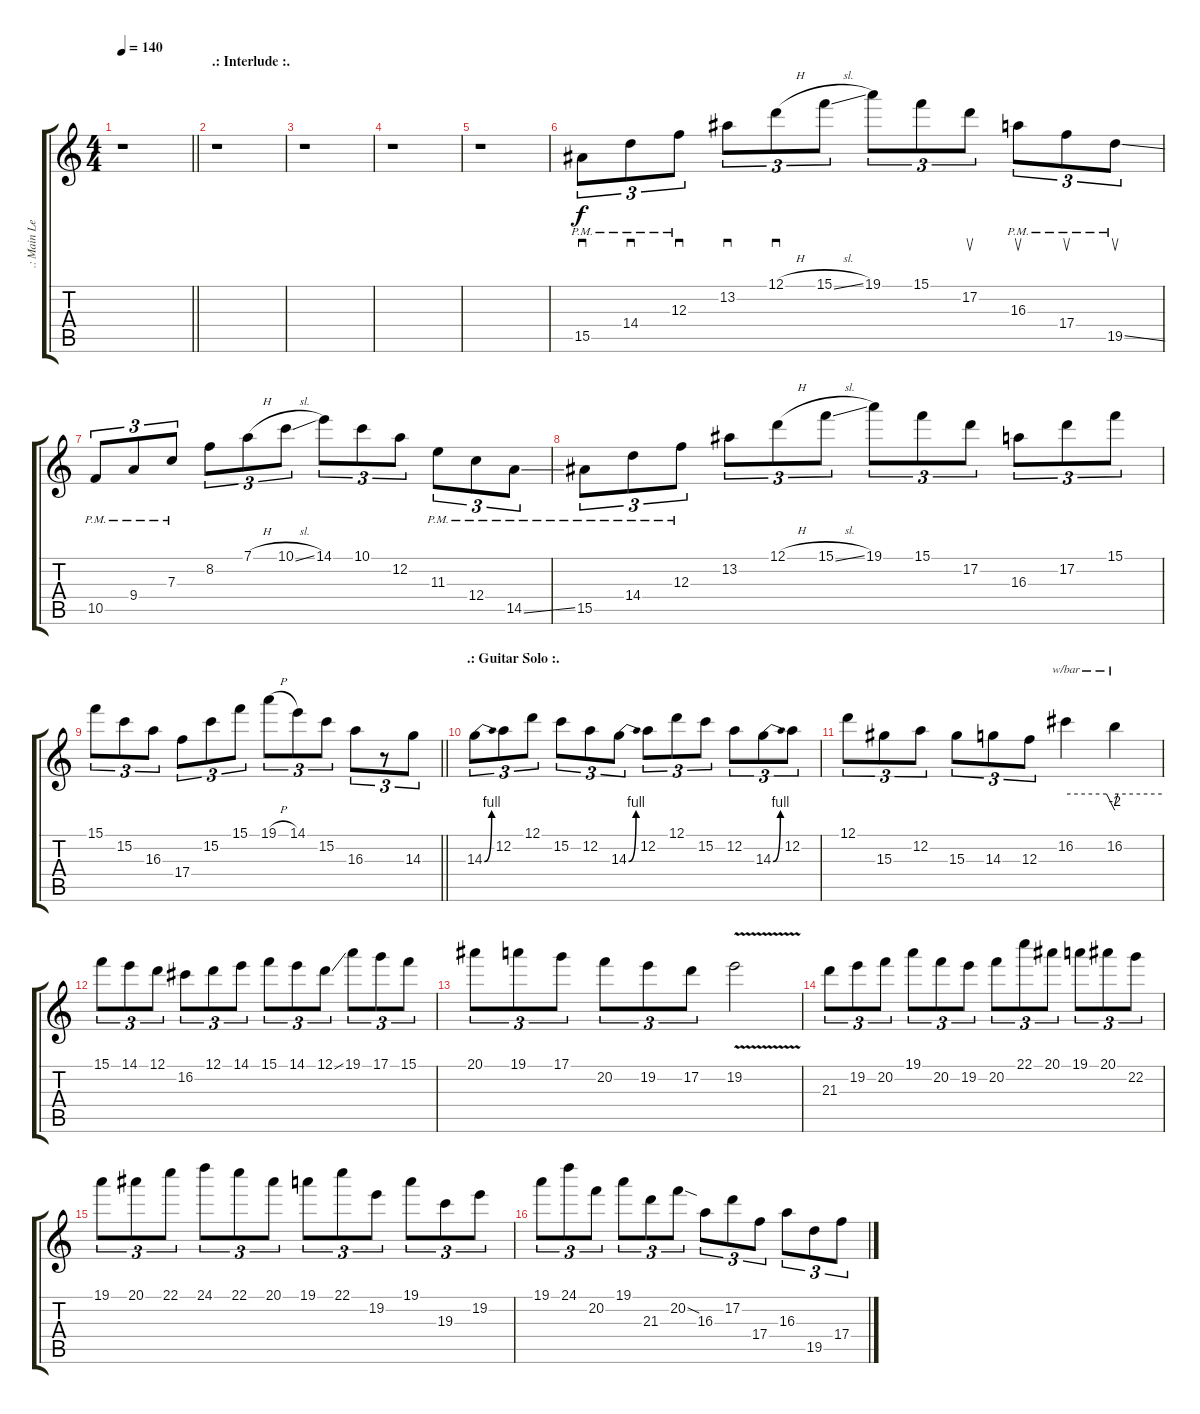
\track (".: Main Lead Guitar :." ".: Main Le") {instrument distortionguitar}
\staff {score tabs}
\tuning (D4 A3 F3 C3 G2 D2) {hide}
\ts (4 4)
\tempo 140
\clef g2
\barLineRight lightlight
\ks c
r.1{dy f} |
\section ("" ".: Interlude :.")
r.1 |
r.1 |
r.1 |
r.1 |
15.5{pm}.8{sd tu (3 2) volume 16 balance 2} 14.4{pm}.8{sd tu (3 2)} 12.3{pm}.8{sd tu (3 2)} 13.2.8{sd tu (3 2)} 12.1{h}.8{sd tu (3 2)} 15.1{sl}.8{tu (3 2)} 19.1.8{tu (3 2)} 15.1.8{tu (3 2)} 17.2.8{su tu (3 2)} 16.3{pm}.8{su tu (3 2)} 17.4{pm}.8{su tu (3 2)} 19.5{ss pm}.8{su tu (3 2)} |
10.5{pm}.8{tu (3 2)} 9.4{pm}.8{tu (3 2)} 7.3{pm}.8{tu (3 2)} 8.2.8{tu (3 2)} 7.1{h}.8{tu (3 2)} 10.1{sl}.8{tu (3 2)} 14.1.8{tu (3 2)} 10.1.8{tu (3 2)} 12.2.8{tu (3 2)} 11.3{pm}.8{tu (3 2)} 12.4{pm}.8{tu (3 2)} 14.5{ss pm}.8{tu (3 2)} |
15.5{pm}.8{tu (3 2)} 14.4{pm}.8{tu (3 2)} 12.3{pm}.8{tu (3 2)} 13.2.8{tu (3 2)} 12.1{h}.8{tu (3 2)} 15.1{sl}.8{tu (3 2)} 19.1.8{tu (3 2)} 15.1.8{tu (3 2)} 17.2.8{tu (3 2)} 16.3.8{tu (3 2)} 17.2.8{tu (3 2)} 15.1.8{tu (3 2)} |
\barLineRight lightlight
15.1.8{tu (3 2)} 15.2.8{tu (3 2)} 16.3.8{tu (3 2)} 17.4.8{tu (3 2)} 15.2.8{tu (3 2)} 15.1.8{tu (3 2)} 19.1{h}.8{tu (3 2)} 14.1.8{tu (3 2)} 15.2.8{tu (3 2)} 16.3.8{tu (3 2)} r.8{tu (3 2)} 14.3.8{tu (3 2) balance 5} |
\section ("" ".: Guitar Solo :.")
14.3{be (bend 0 0 60 4)}.8{tu (3 2)} 12.2.8{tu (3 2)} 12.1.8{tu (3 2)} 15.2.8{tu (3 2)} 12.2.8{tu (3 2)} 14.3{be (bend 0 0 60 4)}.8{tu (3 2)} 12.2.8{tu (3 2)} 12.1.8{tu (3 2)} 15.2.8{tu (3 2)} 12.2.8{tu (3 2)} 14.3{be (bend 0 0 60 4)}.8{tu (3 2)} 12.2.8{tu (3 2)} |
12.1.8{tu (3 2)} 15.3.8{tu (3 2)} 12.2.8{tu (3 2)} 15.3.8{tu (3 2)} 14.3.8{tu (3 2)} 12.3.8{tu (3 2)} 16.2.4{tbe (custom default 0 0 50 0 60 -8)} 16.2.4{tbe (custom default 0 -4 4 0 60 0)} |
15.1.8{tu (3 2)} 14.1.8{tu (3 2)} 12.1.8{tu (3 2)} 16.2.8{tu (3 2)} 12.1.8{tu (3 2)} 14.1.8{tu (3 2)} 15.1.8{tu (3 2)} 14.1.8{tu (3 2)} 12.1{ss}.8{tu (3 2)} 19.1.8{tu (3 2)} 17.1.8{tu (3 2)} 15.1.8{tu (3 2)} |
20.1.8{tu (3 2)} 19.1.8{tu (3 2)} 17.1.8{tu (3 2)} 20.2.8{tu (3 2)} 19.2.8{tu (3 2)} 17.2.8{tu (3 2)} 19.2{v}.2 |
21.3.8{tu (3 2)} 19.2.8{tu (3 2)} 20.2.8{tu (3 2)} 19.1.8{tu (3 2)} 20.2.8{tu (3 2)} 19.2.8{tu (3 2)} 20.2.8{tu (3 2)} 22.1.8{tu (3 2)} 20.1.8{tu (3 2)} 19.1.8{tu (3 2)} 20.1.8{tu (3 2)} 22.2.8{tu (3 2)} |
19.1.8{tu (3 2)} 20.1.8{tu (3 2)} 22.1.8{tu (3 2)} 24.1.8{tu (3 2)} 22.1.8{tu (3 2)} 20.1.8{tu (3 2)} 19.1.8{tu (3 2)} 22.1.8{tu (3 2)} 19.2.8{tu (3 2)} 19.1.8{tu (3 2)} 19.3.8{tu (3 2)} 19.2.8{tu (3 2)} |
19.1.8{tu (3 2)} 24.1.8{tu (3 2)} 20.2.8{tu (3 2)} 19.1.8{tu (3 2)} 21.3.8{tu (3 2)} 20.2{sod}.8{tu (3 2)} 16.3.8{tu (3 2)} 17.2.8{tu (3 2)} 17.4.8{tu (3 2)} 16.3.8{tu (3 2)} 19.5.8{tu (3 2)} 17.4.8{tu (3 2)}
